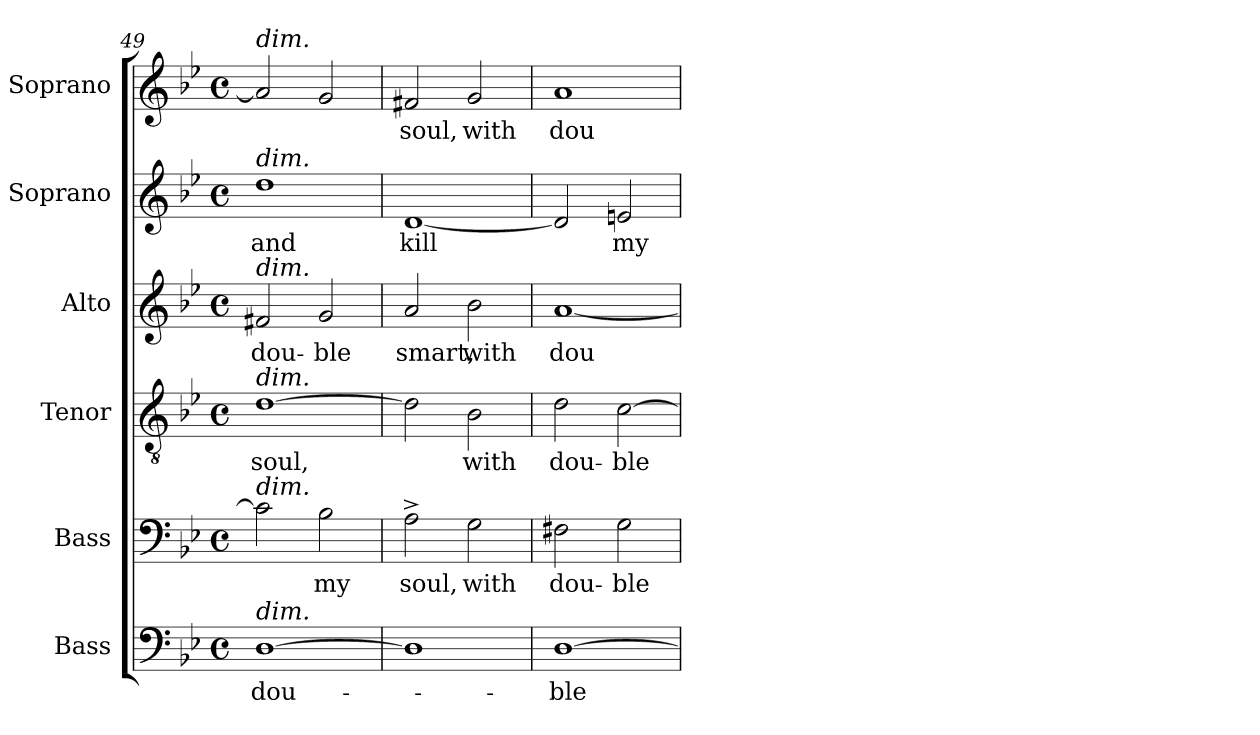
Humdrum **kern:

**kern	**text	**kern	**text	**kern	**text	**kern	**text	**kern	**text	**kern	**text
*part6	*part6	*part5	*part5	*part4	*part4	*part3	*part3	*part2	*part2	*part1	*part1
*staff6	*staff6	*staff5	*staff5	*staff4	*staff4	*staff3	*staff3	*staff2	*staff2	*staff1	*staff1
*I"Bass	*	*I"Bass	*	*I"Tenor	*	*I"Alto	*	*I"Soprano	*	*I"Soprano	*
*I'B.	*	*I'B.	*	*I'T.	*	*I'A.	*	*I'S.	*	*I'S.	*
*clefF4	*	*clefF4	*	*clefGv2	*	*clefG2	*	*clefG2	*	*clefG2	*
*	*	*	*	*ITrd7c12	*	*	*	*	*	*	*
*k[b-e-]	*	*k[b-e-]	*	*k[b-e-]	*	*k[b-e-]	*	*k[b-e-]	*	*k[b-e-]	*
*B-:	*	*B-:	*	*B-:	*	*B-:	*	*B-:	*	*B-:	*
*M4/4	*	*M4/4	*	*M4/4	*	*M4/4	*	*M4/4	*	*M4/4	*
*met(c)	*	*met(c)	*	*met(c)	*	*met(c)	*	*met(c)	*	*met(c)	*
=49	=49	=49	=49	=49	=49	=49	=49	=49	=49	=49	=49
!	!LO:LY:b:color=#000000	!	!	!	!	!	!	!	!	!	!
!	!	!	!	!	!LO:LY:b:color=#000000	!	!	!	!	!	!
!	!	!	!	!	!	!	!LO:LY:b:color=#000000	!	!	!	!
!	!	!	!	!	!	!	!	!	!	!LO:TX:a:i:t=dim.	!
!	!	!	!	!	!	!	!	!LO:TX:a:i:t=dim.	!	!	!
!	!	!	!	!	!	!LO:TX:a:i:t=dim.	!	!	!	!	!
!	!	!	!	!LO:TX:a:i:t=dim.	!	!	!	!	!	!	!
!	!	!LO:TX:a:i:t=dim.	!	!	!	!	!	!	!	!	!
!LO:TX:a:i:t=dim.	!	!	!	!	!	!	!	!	!	!	!
!	!	!	!	!	!	!	!	!	!LO:LY:b:color=#000000	!	!
[1Di	dou-	2ci\]	.	[1Di	soul,	2f#Xi/	dou-	1ddi	and	2ai/]	.
!	!	!	!LO:LY:b:color=#000000	!	!	!	!	!	!	!	!
!	!	!	!	!	!	!	!LO:LY:b:color=#000000	!	!	!	!
.	.	2B-i\	my	.	.	2gi/	-ble	.	.	2gi/	.
=50	=50	=50	=50	=50	=50	=50	=50	=50	=50	=50	=50
!	!	!	!LO:LY:b:color=#000000	!	!	!	!	!	!	!	!
!	!	!	!	!	!	!	!LO:LY:b:color=#000000	!	!	!	!
!	!	!	!	!	!	!	!	!	!LO:LY:b:color=#000000	!	!
!	!	!	!	!	!	!	!	!	!	!	!LO:LY:b:color=#000000
1Di]	.	2A^i\	soul,	2Di\]	.	2ai/	smart,	[1di	kill	2f#Xi/	soul,
!	!	!	!LO:LY:b:color=#000000	!	!	!	!	!	!	!	!
!	!	!	!	!	!LO:LY:b:color=#000000	!	!	!	!	!	!
!	!	!	!	!	!	!	!LO:LY:b:color=#000000	!	!	!	!
!	!	!	!	!	!	!	!	!	!	!	!LO:LY:b:color=#000000
.	.	2Gi\	with	2BB-i\	with	2b-i\	with	.	.	2gi/	with
=51	=51	=51	=51	=51	=51	=51	=51	=51	=51	=51	=51
!	!LO:LY:b:color=#000000	!	!	!	!	!	!	!	!	!	!
!	!	!	!LO:LY:b:color=#000000	!	!	!	!	!	!	!	!
!	!	!	!	!	!LO:LY:b:color=#000000	!	!	!	!	!	!
!	!	!	!	!	!	!	!LO:LY:b:color=#000000	!	!	!	!
!	!	!	!	!	!	!	!	!	!	!	!LO:LY:b:color=#000000
[1Di	-ble	2F#Xi\	dou-	2Di\	dou-	[1ai	dou-	2di/]	.	1ai	dou-
!	!	!	!LO:LY:b:color=#000000	!	!	!	!	!	!	!	!
!	!	!	!	!	!LO:LY:b:color=#000000	!	!	!	!	!	!
!	!	!	!	!	!	!	!	!	!LO:LY:b:color=#000000	!	!
.	.	2Gi\	-ble	[2Ci\	-ble	.	.	2eni/	my	.	.
=	=	=	=	=	=	=	=	=	=	=	=
*-	*-	*-	*-	*-	*-	*-	*-	*-	*-	*-	*-
